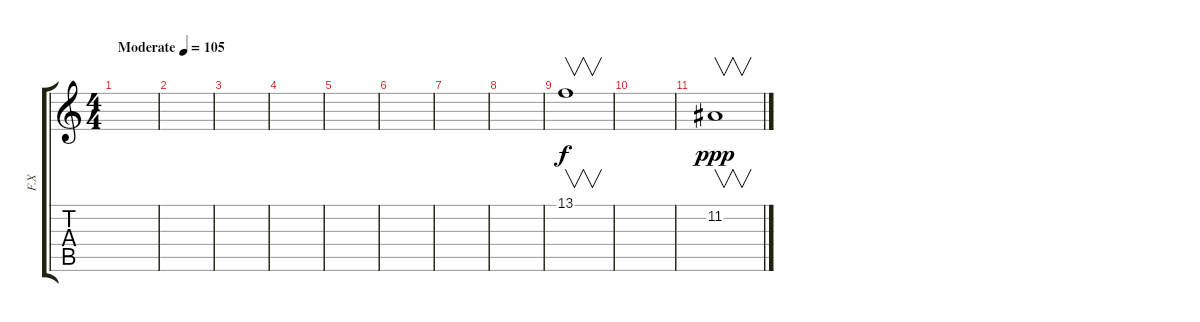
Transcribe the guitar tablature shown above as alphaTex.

\track ("F.X" "F.X") {instrument lead6voice}
\staff {score tabs}
\tuning (E4 B3 G3 D3 A2 E2) {hide}
\ts (4 4)
\tempo (105 "Moderate")
\clef g2
\ks c
|
|
|
|
|
|
|
|
13.1.1{v} |
|
11.2.1{v dy ppp}
